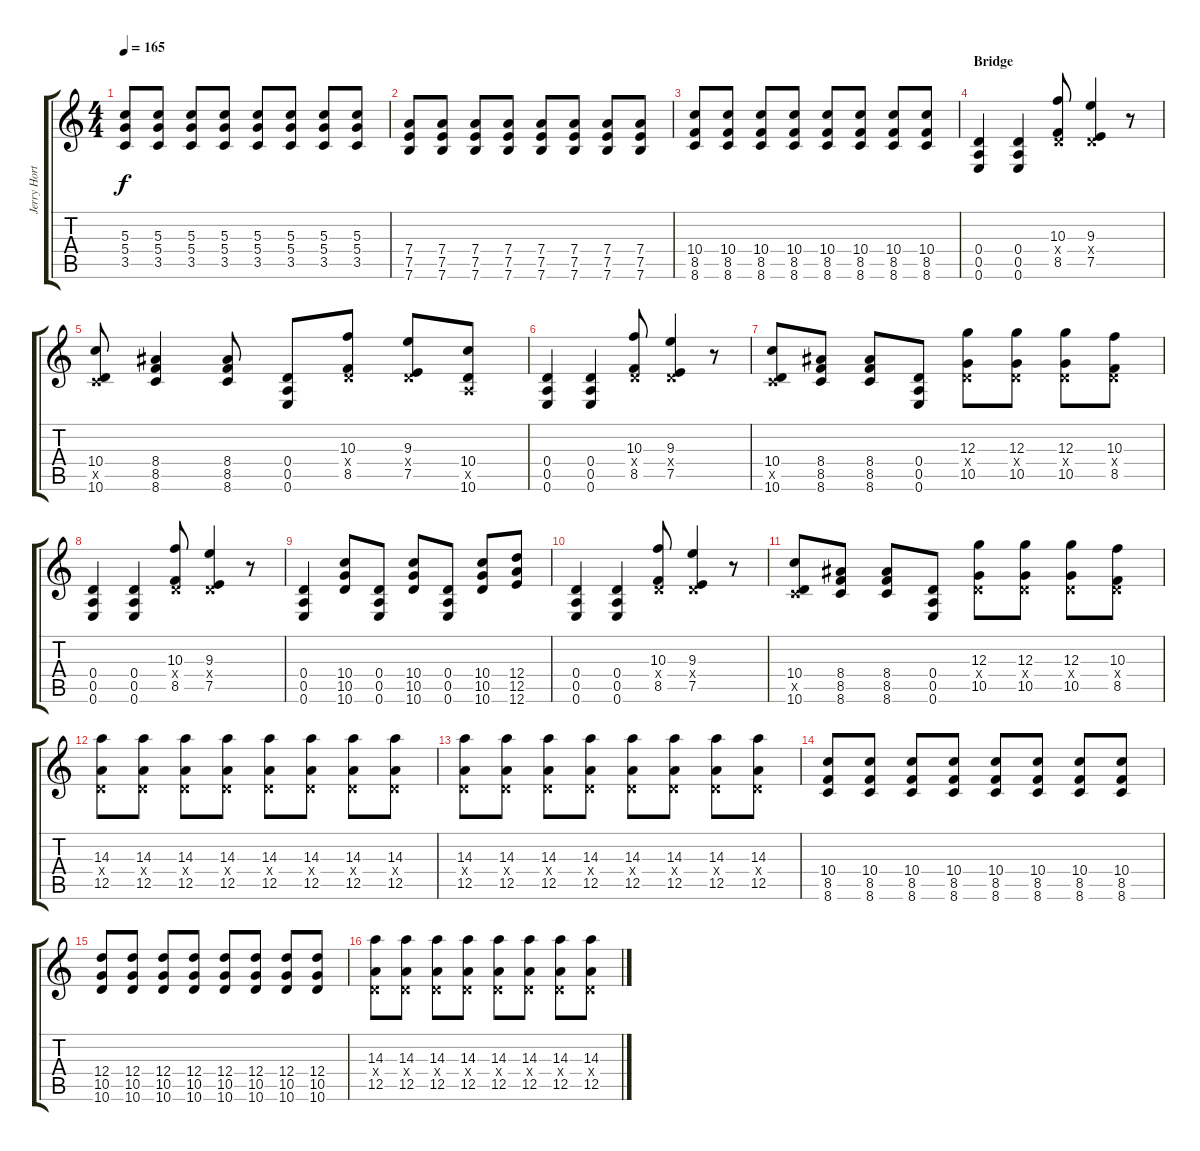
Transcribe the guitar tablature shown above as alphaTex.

\track ("Jerry Horton guitar 1" "Jerry Hort") {instrument overdrivenguitar}
\staff {score tabs}
\tuning (E4 B3 G3 D3 A2 E2) {hide}
\ts (4 4)
\tempo 165
\clef g2
\ks c
(5.3 5.4 3.5).8{dy f} (5.3 5.4 3.5).8 (5.3 5.4 3.5).8 (5.3 5.4 3.5).8 (5.3 5.4 3.5).8 (5.3 5.4 3.5).8 (5.3 5.4 3.5).8 (5.3 5.4 3.5).8 |
(7.4 7.5 7.6).8 (7.4 7.5 7.6).8 (7.4 7.5 7.6).8 (7.4 7.5 7.6).8 (7.4 7.5 7.6).8 (7.4 7.5 7.6).8 (7.4 7.5 7.6).8 (7.4 7.5 7.6).8 |
(10.4 8.5 8.6).8 (10.4 8.5 8.6).8 (10.4 8.5 8.6).8 (10.4 8.5 8.6).8 (10.4 8.5 8.6).8 (10.4 8.5 8.6).8 (10.4 8.5 8.6).8 (10.4 8.5 8.6).8 |
\section ("" "Bridge")
(0.4 0.5 0.6).4 (0.4 0.5 0.6).4 (10.3 0.4{x} 8.5).8 (9.3 0.4{x} 7.5).4 r.8 |
(10.4 3.5{x} 10.6).8 (8.4 8.5 8.6).4 (8.4 8.5 8.6).8 (0.4 0.5 0.6).8 (10.3 0.4{x} 8.5).8 (9.3 0.4{x} 7.5).8 (10.4 0.5{x} 10.6).8 |
(0.4 0.5 0.6).4 (0.4 0.5 0.6).4 (10.3 0.4{x} 8.5).8 (9.3 0.4{x} 7.5).4 r.8 |
(10.4 3.5{x} 10.6).8 (8.4 8.5 8.6).8 (8.4 8.5 8.6).8 (0.4 0.5 0.6).8 (12.3 0.4{x} 10.5).8 (12.3 0.4{x} 10.5).8 (12.3 0.4{x} 10.5).8 (10.3 0.4{x} 8.5).8 |
(0.4 0.5 0.6).4 (0.4 0.5 0.6).4 (10.3 0.4{x} 8.5).8 (9.3 0.4{x} 7.5).4 r.8 |
(0.4 0.5 0.6).4 (10.4 10.5 10.6).8 (0.4 0.5 0.6).8 (10.4 10.5 10.6).8 (0.4 0.5 0.6).8 (10.4 10.5 10.6).8 (12.4 12.5 12.6).8 |
(0.4 0.5 0.6).4 (0.4 0.5 0.6).4 (10.3 0.4{x} 8.5).8 (9.3 0.4{x} 7.5).4 r.8 |
(10.4 3.5{x} 10.6).8 (8.4 8.5 8.6).8 (8.4 8.5 8.6).8 (0.4 0.5 0.6).8 (12.3 0.4{x} 10.5).8 (12.3 0.4{x} 10.5).8 (12.3 0.4{x} 10.5).8 (10.3 0.4{x} 8.5).8 |
(14.3 0.4{x} 12.5).8 (14.3 0.4{x} 12.5).8 (14.3 0.4{x} 12.5).8 (14.3 0.4{x} 12.5).8 (14.3 0.4{x} 12.5).8 (14.3 0.4{x} 12.5).8 (14.3 0.4{x} 12.5).8 (14.3 0.4{x} 12.5).8 |
(14.3 0.4{x} 12.5).8 (14.3 0.4{x} 12.5).8 (14.3 0.4{x} 12.5).8 (14.3 0.4{x} 12.5).8 (14.3 0.4{x} 12.5).8 (14.3 0.4{x} 12.5).8 (14.3 0.4{x} 12.5).8 (14.3 0.4{x} 12.5).8 |
(10.4 8.5 8.6).8 (10.4 8.5 8.6).8 (10.4 8.5 8.6).8 (10.4 8.5 8.6).8 (10.4 8.5 8.6).8 (10.4 8.5 8.6).8 (10.4 8.5 8.6).8 (10.4 8.5 8.6).8 |
(12.4 10.5 10.6).8 (12.4 10.5 10.6).8 (12.4 10.5 10.6).8 (12.4 10.5 10.6).8 (12.4 10.5 10.6).8 (12.4 10.5 10.6).8 (12.4 10.5 10.6).8 (12.4 10.5 10.6).8 |
(14.3 0.4{x} 12.5).8 (14.3 0.4{x} 12.5).8 (14.3 0.4{x} 12.5).8 (14.3 0.4{x} 12.5).8 (14.3 0.4{x} 12.5).8 (14.3 0.4{x} 12.5).8 (14.3 0.4{x} 12.5).8 (14.3 0.4{x} 12.5).8
